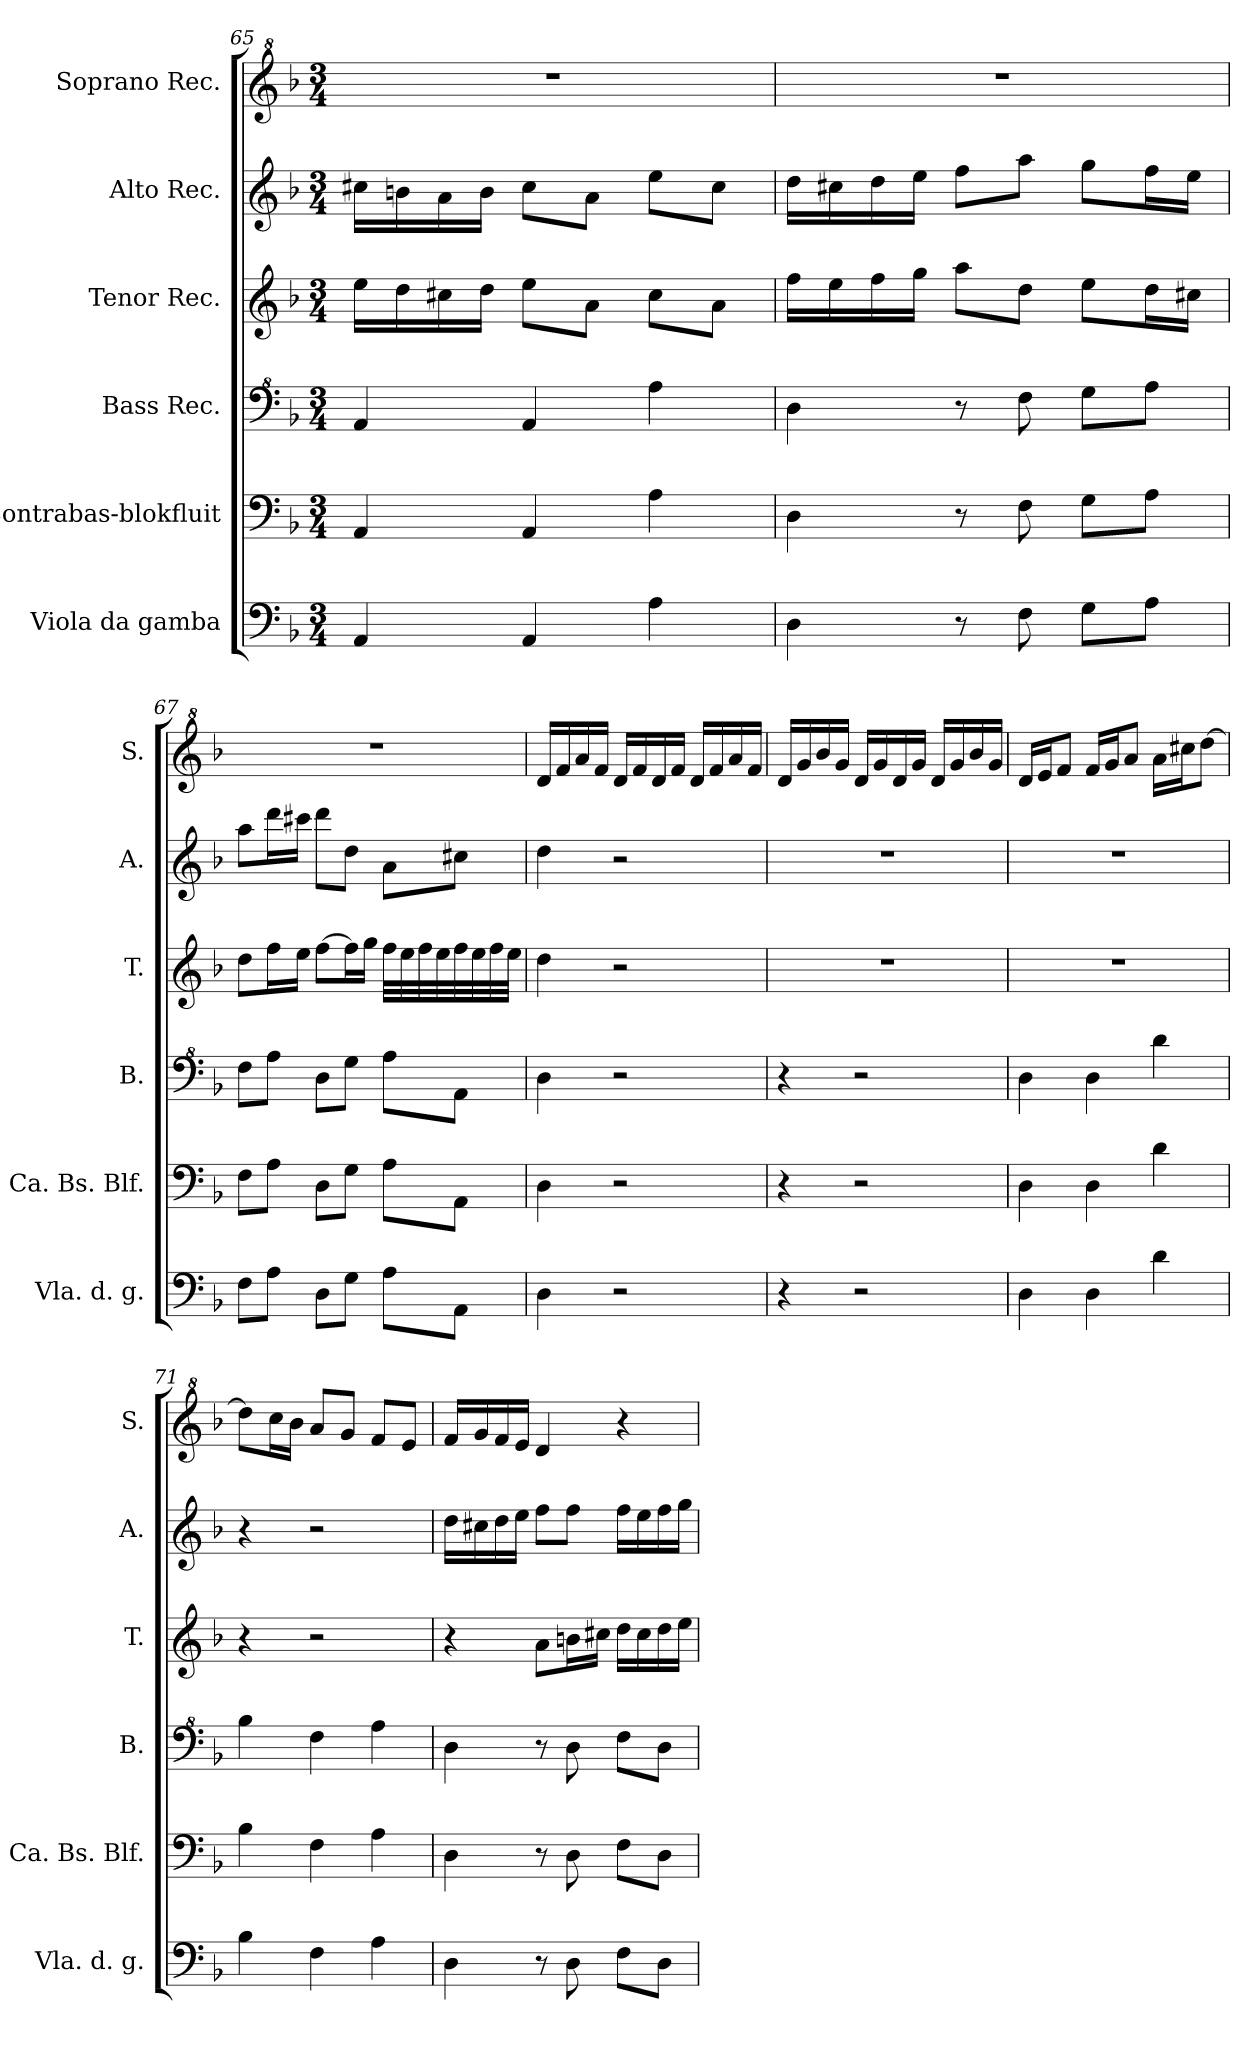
**kern	**kern	**kern	**kern	**kern	**kern
*part6	*part5	*part4	*part3	*part2	*part1
*staff6	*staff5	*staff4	*staff3	*staff2	*staff1
*I"Viola da gamba	*I"Contrabas-blokfluit	*I"Bass Rec.	*I"Tenor Rec.	*I"Alto Rec.	*I"Soprano Rec.
*I'Vla. d. g.	*I'Ca. Bs. Blf.	*I'B.	*I'T.	*I'A.	*I'S.
*clefF4	*clefF4	*clefF^4	*clefG2	*clefG2	*clefG^2
*k[b-]	*k[b-]	*k[b-]	*k[b-]	*k[b-]	*k[b-]
*M3/4	*M3/4	*M3/4	*M3/4	*M3/4	*M3/4
=65	=65	=65	=65	=65	=65
4AA/	4AA/	4A/	16ee\LL	16cc#X\LL	2.r
.	.	.	16dd\	16bn\	.
.	.	.	16cc#X\	16a\	.
.	.	.	16dd\JJ	16b\JJ	.
4AA/	4AA/	4A/	8ee\L	8cc#\L	.
.	.	.	8a\J	8a\J	.
4A\	4A\	4a\	8cc#\L	8ee\L	.
.	.	.	8a\J	8cc#\J	.
=66	=66	=66	=66	=66	=66
4D\	4D\	4d\	16ff\LL	16dd\LL	2.r
.	.	.	16ee\	16cc#X\	.
.	.	.	16ff\	16dd\	.
.	.	.	16gg\JJ	16ee\JJ	.
8r	8r	8r	8aa\L	8ff\L	.
8F\	8F\	8f\	8dd\J	8aa\J	.
8G\L	8G\L	8g\L	8ee\L	8gg\L	.
8A\J	8A\J	8a\J	16dd\L	16ff\L	.
.	.	.	16cc#X\JJ	16ee\JJ	.
=67	=67	=67	=67	=67	=67
8F\L	8F\L	8f\L	8dd\L	8aa\L	2.r
8A\J	8A\J	8a\J	16ff\L	16ddd\L	.
.	.	.	16ee\JJ	16ccc#X\JJ	.
8D\L	8D\L	8d\L	[8ff\L	8ddd\L	.
8G\J	8G\J	8g\J	16ff\L]	8dd\J	.
.	.	.	16gg\JJ	.	.
8A\L	8A\L	8a\L	32ff\LLL	8a\L	.
.	.	.	32ee\	.	.
.	.	.	32ff\	.	.
.	.	.	32ee\	.	.
8AA\J	8AA\J	8A\J	32ff\	8cc#X\J	.
.	.	.	32ee\	.	.
.	.	.	32ff\	.	.
.	.	.	32ee\JJJ	.	.
=68	=68	=68	=68	=68	=68
4D\	4D\	4d\	4dd\	4dd\	16dd/LL
.	.	.	.	.	16ff/
.	.	.	.	.	16aa/
.	.	.	.	.	16ff/JJ
2r	2r	2r	2r	2r	16dd/LL
.	.	.	.	.	16ff/
.	.	.	.	.	16dd/
.	.	.	.	.	16ff/JJ
.	.	.	.	.	16dd/LL
.	.	.	.	.	16ff/
.	.	.	.	.	16aa/
.	.	.	.	.	16ff/JJ
=69	=69	=69	=69	=69	=69
4r	4r	4r	2.r	2.r	16dd/LL
.	.	.	.	.	16gg/
.	.	.	.	.	16bb-/
.	.	.	.	.	16gg/JJ
2r	2r	2r	.	.	16dd/LL
.	.	.	.	.	16gg/
.	.	.	.	.	16dd/
.	.	.	.	.	16gg/JJ
.	.	.	.	.	16dd/LL
.	.	.	.	.	16gg/
.	.	.	.	.	16bb-/
.	.	.	.	.	16gg/JJ
!!LO:LB:g=z
=70	=70	=70	=70	=70	=70
4D\	4D\	4d\	2.r	2.r	16dd/LL
.	.	.	.	.	16ee/J
.	.	.	.	.	8ff/J
4D\	4D\	4d\	.	.	16ff/LL
.	.	.	.	.	16gg/J
.	.	.	.	.	8aa/J
4d\	4d\	4dd\	.	.	16aa\LL
.	.	.	.	.	16ccc#X\J
.	.	.	.	.	[8ddd\J
=71	=71	=71	=71	=71	=71
4B-\	4B-\	4b-\	4r	4r	8ddd\L]
.	.	.	.	.	16ccc\L
.	.	.	.	.	16bb-\JJ
4F\	4F\	4f\	2r	2r	8aa/L
.	.	.	.	.	8gg/J
4A\	4A\	4a\	.	.	8ff/L
.	.	.	.	.	8ee/J
=72	=72	=72	=72	=72	=72
4D\	4D\	4d\	4r	16dd\LL	16ff/LL
.	.	.	.	16cc#X\	16gg/
.	.	.	.	16dd\	16ff/
.	.	.	.	16ee\JJ	16ee/JJ
8r	8r	8r	8a\L	8ff\L	4dd/
8D\	8D\	8d\	16bn\L	8ff\J	.
.	.	.	16cc#X\JJ	.	.
8F\L	8F\L	8f\L	16dd\LL	16ff\LL	4r
.	.	.	16cc#\	16ee\	.
8D\J	8D\J	8d\J	16dd\	16ff\	.
.	.	.	16ee\JJ	16gg\JJ	.
=	=	=	=	=	=
*-	*-	*-	*-	*-	*-
